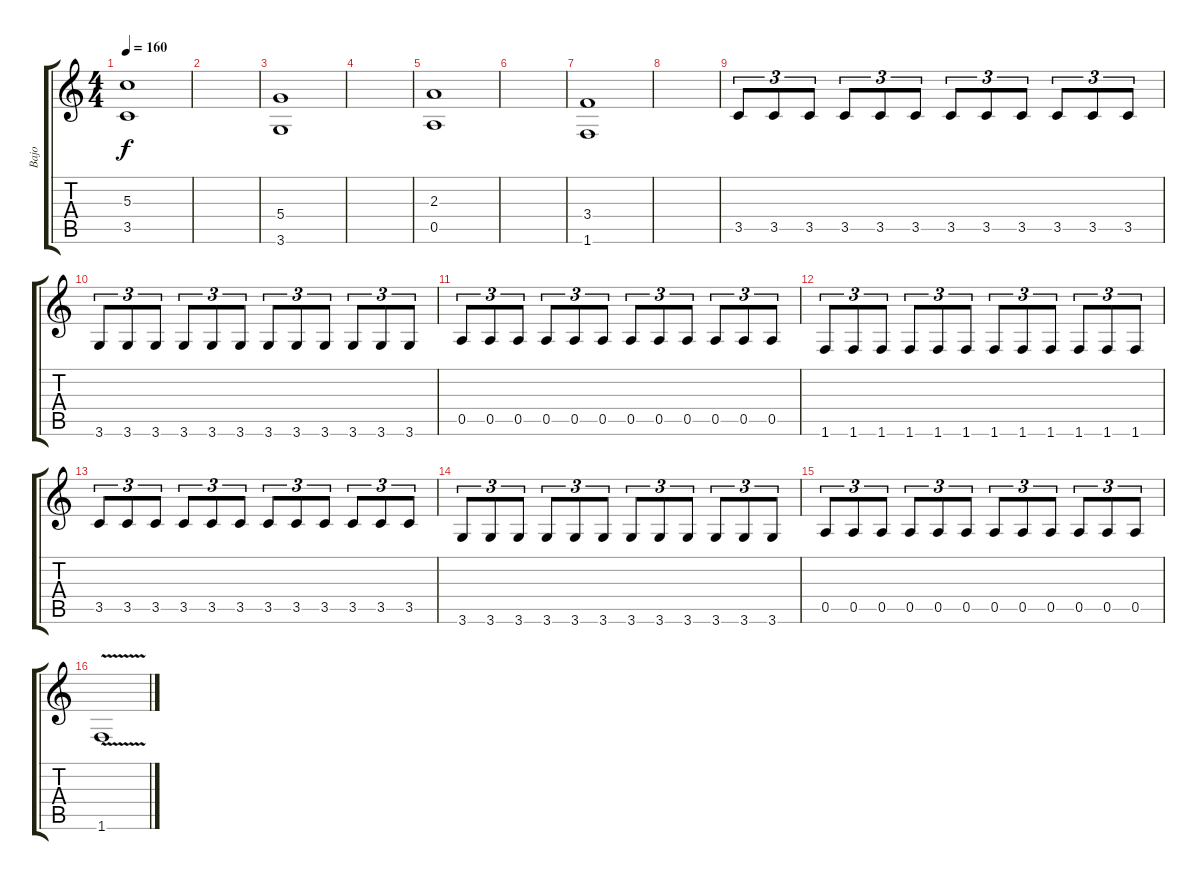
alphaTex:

\track ("Bajo" "Bajo") {instrument electricbassfinger}
\staff {score tabs}
\tuning (E4 B3 G3 D3 A2 E2) {hide}
\ts (4 4)
\tempo 160
\clef g2
\ks c
(5.3 3.5).1{dy f} |
|
(5.4 3.6).1 |
|
(2.3 0.5).1 |
|
(3.4 1.6).1 |
|
3.5.8{tu (3 2)} 3.5.8{tu (3 2)} 3.5.8{tu (3 2)} 3.5.8{tu (3 2)} 3.5.8{tu (3 2)} 3.5.8{tu (3 2)} 3.5.8{tu (3 2)} 3.5.8{tu (3 2)} 3.5.8{tu (3 2)} 3.5.8{tu (3 2)} 3.5.8{tu (3 2)} 3.5.8{tu (3 2)} |
3.6.8{tu (3 2)} 3.6.8{tu (3 2)} 3.6.8{tu (3 2)} 3.6.8{tu (3 2)} 3.6.8{tu (3 2)} 3.6.8{tu (3 2)} 3.6.8{tu (3 2)} 3.6.8{tu (3 2)} 3.6.8{tu (3 2)} 3.6.8{tu (3 2)} 3.6.8{tu (3 2)} 3.6.8{tu (3 2)} |
0.5.8{tu (3 2)} 0.5.8{tu (3 2)} 0.5.8{tu (3 2)} 0.5.8{tu (3 2)} 0.5.8{tu (3 2)} 0.5.8{tu (3 2)} 0.5.8{tu (3 2)} 0.5.8{tu (3 2)} 0.5.8{tu (3 2)} 0.5.8{tu (3 2)} 0.5.8{tu (3 2)} 0.5.8{tu (3 2)} |
1.6.8{tu (3 2)} 1.6.8{tu (3 2)} 1.6.8{tu (3 2)} 1.6.8{tu (3 2)} 1.6.8{tu (3 2)} 1.6.8{tu (3 2)} 1.6.8{tu (3 2)} 1.6.8{tu (3 2)} 1.6.8{tu (3 2)} 1.6.8{tu (3 2)} 1.6.8{tu (3 2)} 1.6.8{tu (3 2)} |
3.5.8{tu (3 2)} 3.5.8{tu (3 2)} 3.5.8{tu (3 2)} 3.5.8{tu (3 2)} 3.5.8{tu (3 2)} 3.5.8{tu (3 2)} 3.5.8{tu (3 2)} 3.5.8{tu (3 2)} 3.5.8{tu (3 2)} 3.5.8{tu (3 2)} 3.5.8{tu (3 2)} 3.5.8{tu (3 2)} |
3.6.8{tu (3 2)} 3.6.8{tu (3 2)} 3.6.8{tu (3 2)} 3.6.8{tu (3 2)} 3.6.8{tu (3 2)} 3.6.8{tu (3 2)} 3.6.8{tu (3 2)} 3.6.8{tu (3 2)} 3.6.8{tu (3 2)} 3.6.8{tu (3 2)} 3.6.8{tu (3 2)} 3.6.8{tu (3 2)} |
0.5.8{tu (3 2)} 0.5.8{tu (3 2)} 0.5.8{tu (3 2)} 0.5.8{tu (3 2)} 0.5.8{tu (3 2)} 0.5.8{tu (3 2)} 0.5.8{tu (3 2)} 0.5.8{tu (3 2)} 0.5.8{tu (3 2)} 0.5.8{tu (3 2)} 0.5.8{tu (3 2)} 0.5.8{tu (3 2)} |
1.6{v}.1
